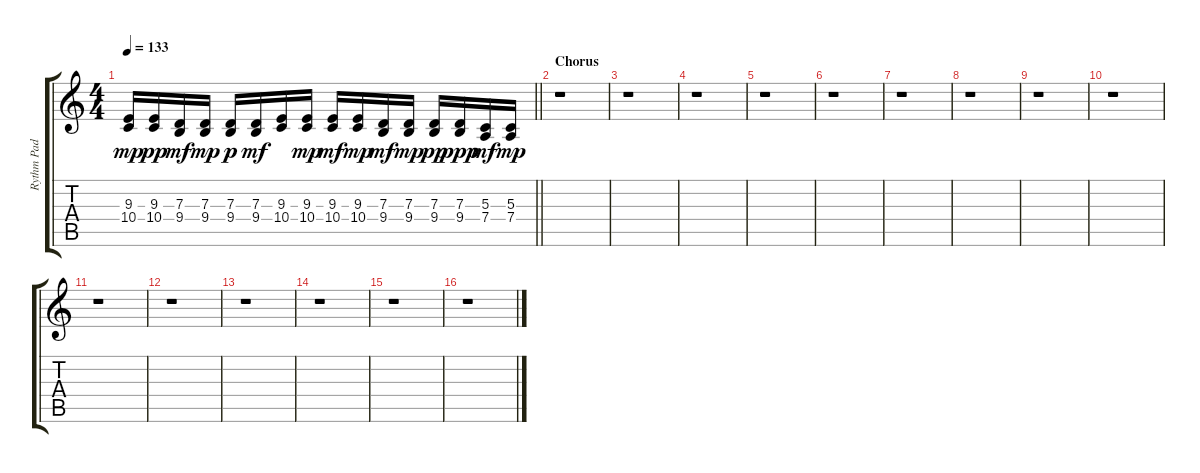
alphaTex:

\track ("Rythm Pad 1" "Rythm Pad ") {instrument electricpiano2}
\staff {score tabs}
\tuning (E4 B3 G3 D3 A2 E2) {hide}
\ts (4 4)
\tempo 133
\clef g2
\barLineRight lightlight
\ks c
(9.3 10.4).16{dy mp} (9.3 10.4).16{dy pp} (7.3 9.4).16{dy mf} (7.3 9.4).16{dy mp} (7.3 9.4).16{dy p} (7.3 9.4).16{dy mf} (9.3 10.4).16 (9.3 10.4).16{dy mp} (9.3 10.4).16{dy mf} (9.3 10.4).16{dy mp} (7.3 9.4).16{dy mf} (7.3 9.4).16{dy mp} (7.3 9.4).16{dy pp} (7.3 9.4).16{dy ppp} (5.3 7.4).16{dy mf} (5.3 7.4).16{dy mp} |
\section ("" "Chorus")
r.1 |
r.1 |
r.1 |
r.1 |
r.1 |
r.1 |
r.1 |
r.1 |
r.1 |
r.1 |
r.1 |
r.1 |
r.1 |
r.1 |
r.1
